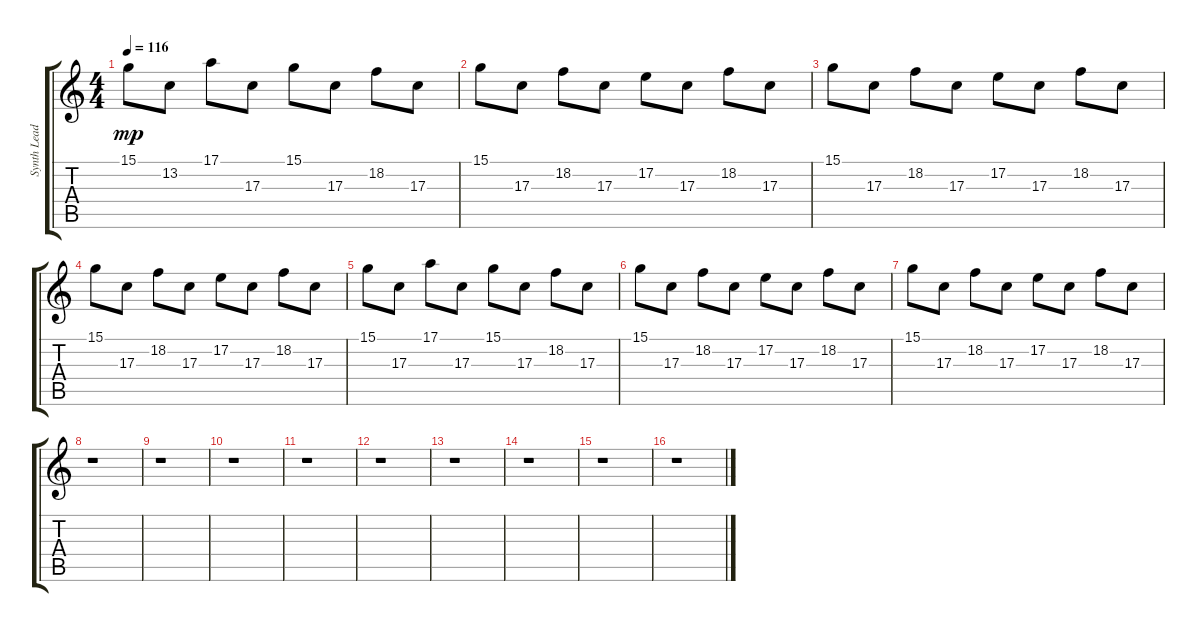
\track ("Synth Lead(Sawtooth)" "Synth Lead") {instrument lead2sawtooth}
\staff {score tabs}
\tuning (E4 B3 G3 D3 A2 E2) {hide}
\ts (4 4)
\tempo 116
\clef g2
\ks c
15.1.8{dy mp} 13.2.8 17.1.8 17.3.8 15.1.8 17.3.8 18.2.8 17.3.8 |
15.1.8 17.3.8 18.2.8 17.3.8 17.2.8 17.3.8 18.2.8 17.3.8 |
15.1.8 17.3.8 18.2.8 17.3.8 17.2.8 17.3.8 18.2.8 17.3.8 |
15.1.8 17.3.8 18.2.8 17.3.8 17.2.8 17.3.8 18.2.8 17.3.8 |
15.1.8 17.3.8 17.1.8 17.3.8 15.1.8 17.3.8 18.2.8 17.3.8 |
15.1.8 17.3.8 18.2.8 17.3.8 17.2.8 17.3.8 18.2.8 17.3.8 |
15.1.8 17.3.8 18.2.8 17.3.8 17.2.8 17.3.8 18.2.8 17.3.8 |
r.1 |
r.1 |
r.1 |
r.1 |
r.1 |
r.1 |
r.1 |
r.1 |
r.1
